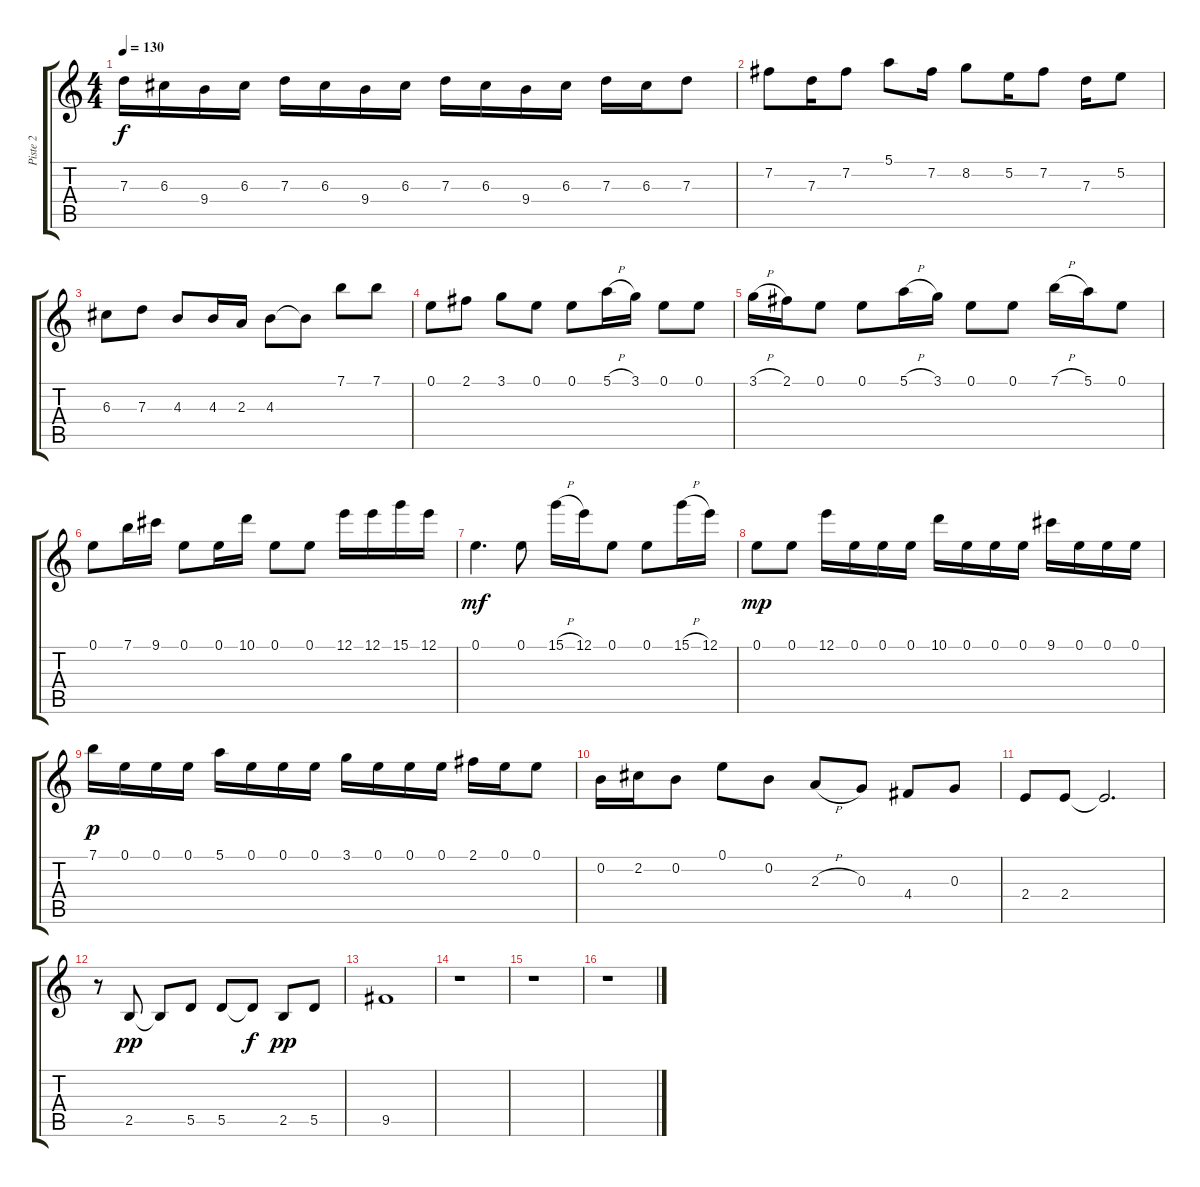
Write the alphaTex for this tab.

\track ("Piste 2" "Piste 2") {instrument acousticguitarsteel}
\staff {score tabs}
\tuning (E4 B3 G3 D3 A2 E2) {hide}
\ts (4 4)
\tempo 130
\clef g2
\ks c
7.3.16{dy f} 6.3.16 9.4.16 6.3.16 7.3.16 6.3.16 9.4.16 6.3.16 7.3.16 6.3.16 9.4.16 6.3.16 7.3.16 6.3.16 7.3.8 |
7.2.8 7.3.16 7.2.8 5.1.8 7.2.16 8.2.8 5.2.16 7.2.8 7.3.16 5.2.8 |
6.3.8 7.3.8 4.3.8 4.3.16 2.3.16 4.3.8 4.3{t}.8 7.1.8 7.1.8 |
0.1.8 2.1.8 3.1.8 0.1.8 0.1.8 5.1{h}.16 3.1.16 0.1.8 0.1.8 |
3.1{h}.16 2.1.16 0.1.8 0.1.8 5.1{h}.16 3.1.16 0.1.8 0.1.8 7.1{h}.16 5.1.16 0.1.8 |
0.1.8 7.1.16 9.1.16 0.1.8 0.1.16 10.1.16 0.1.8 0.1.8 12.1.16 12.1.16 15.1.16 12.1.16 |
0.1.4{d dy mf} 0.1.8 15.1{h}.16 12.1.16 0.1.8 0.1.8 15.1{h}.16 12.1.16 |
0.1.8{dy mp} 0.1.8 12.1.16 0.1.16 0.1.16 0.1.16 10.1.16 0.1.16 0.1.16 0.1.16 9.1.16 0.1.16 0.1.16 0.1.16 |
7.1.16{dy p} 0.1.16 0.1.16 0.1.16 5.1.16 0.1.16 0.1.16 0.1.16 3.1.16 0.1.16 0.1.16 0.1.16 2.1.16 0.1.16 0.1.8 |
0.2.16 2.2.16 0.2.8 0.1.8 0.2.8 2.3{h}.8 0.3.8 4.4.8 0.3.8 |
2.4.8 2.4.8 2.4{t}.2{d} |
r.8 2.5.8{dy pp} 2.5{t}.8 5.5.8 5.5.8 5.5{t}.8{dy f} 2.5.8{dy pp} 5.5.8 |
9.5.1 |
r.1 |
r.1 |
r.1
